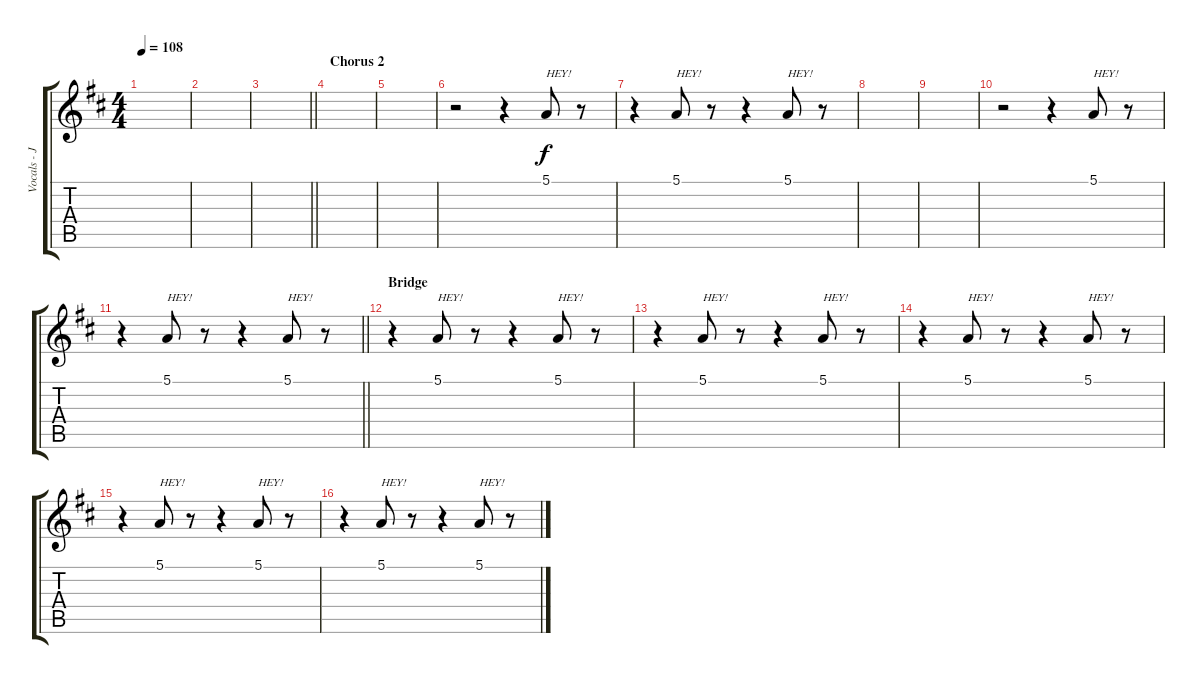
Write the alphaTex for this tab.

\track ("Vocals - James Johnston" "Vocals - J") {instrument altosax}
\staff {score tabs}
\tuning (E4 B3 G3 D3 A2 E2) {hide}
\ts (4 4)
\tempo 108
\clef g2
\ks d
|
|
\barLineRight lightlight
|
\section ("" "Chorus 2")
|
|
r.2 r.4 5.1.8{txt "HEY!"} r.8 |
r.4 5.1.8{txt "HEY!"} r.8 r.4 5.1.8{txt "HEY!"} r.8 |
|
|
r.2 r.4 5.1.8{txt "HEY!"} r.8 |
\barLineRight lightlight
r.4 5.1.8{txt "HEY!"} r.8 r.4 5.1.8{txt "HEY!"} r.8 |
\section ("" "Bridge")
r.4 5.1.8{txt "HEY!"} r.8 r.4 5.1.8{txt "HEY!"} r.8 |
r.4 5.1.8{txt "HEY!"} r.8 r.4 5.1.8{txt "HEY!"} r.8 |
r.4 5.1.8{txt "HEY!"} r.8 r.4 5.1.8{txt "HEY!"} r.8 |
r.4 5.1.8{txt "HEY!"} r.8 r.4 5.1.8{txt "HEY!"} r.8 |
r.4 5.1.8{txt "HEY!"} r.8 r.4 5.1.8{txt "HEY!"} r.8
